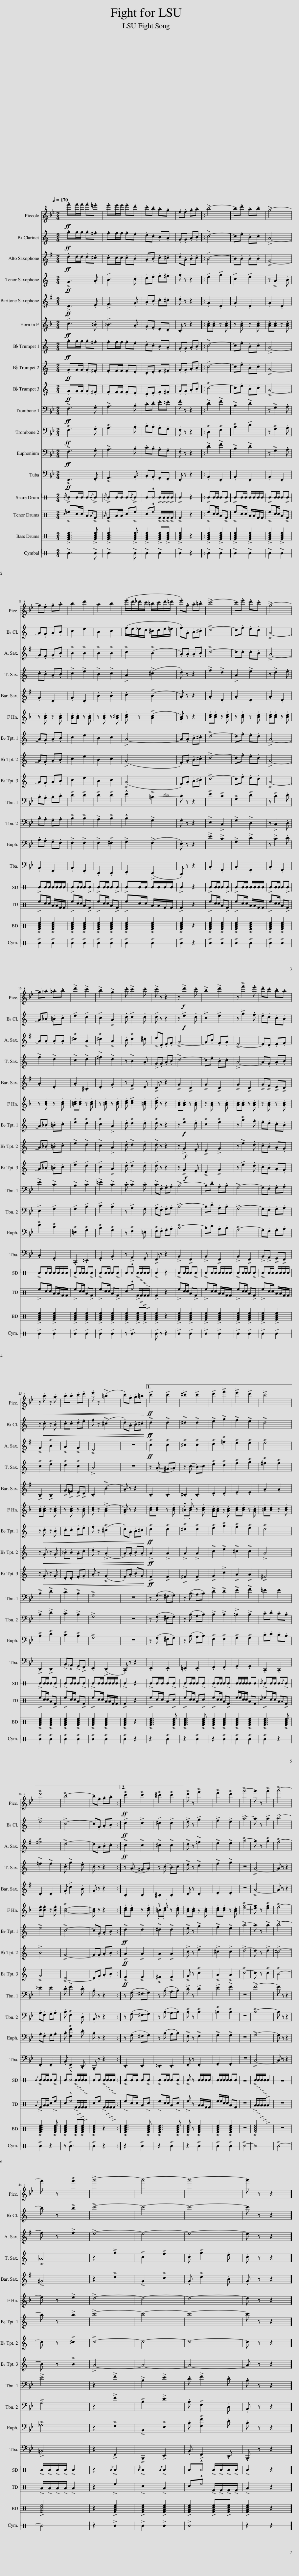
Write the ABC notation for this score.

X:1
%%score 1 2 3 4 5 ( 6 7 ) 8 9 10 11 12 13 14 15 16 17 18
L:1/8
Q:1/4=170
M:2/4
I:linebreak $
K:Bb
V:1 treble+8
V:2 treble transpose=-2
V:3 treble transpose=-9
V:4 treble transpose=-14
V:5 treble transpose=-21
V:6 treble transpose=-7
V:7 treble transpose="-7 "
V:8 treble transpose=-2
V:9 treble transpose=-2
V:10 treble transpose=-2
V:11 bass
V:12 bass
V:13 bass
V:14 bass
V:15 perc stafflines=1
K:none
V:16 perc
K:none
V:17 perc
K:none
V:18 perc stafflines=1
K:none
V:1
!ff! .f'f'/f'/ .f'.=e' | .e'e'/e'/ .e'.d' | .c'.b .a.g | .f.f .g.a |: !>!b4- | %5
 b.d' .a.b | !>!g4- |$ g.f .g.a | b2 d'2 | a2 b2 | %10
 (e'/d'/_d'/c'/ =b/c'/d'/=d'/ | .e').g .a.=b | !>!c'4- | c'.e' .d'.c' | !>!g4- |$ %15
 g._a .=a.b | !>!d'2 !>!c'2 | !>!b2 !>!g2 | .c' !>!c'2 .c' | !>!c' z z2 | %20
 z!f! !>!d'2 .c' | !>!b2 !>!d'2 | z !>!f'2 .e' | .d'.c' .b.a |$ z!<(! .b z .a | %25
 .b.b .c'.d' | .e' z (!>!=b2 | .c').g .a.=b!<)! |1!ff! !>!c'2 !>!c'2 | !>!^c'2 !>!c'2 | %30
 !>!d'2 !>!f'2 | !>!e'2 !>!d'2 | !>!c'4 |$ !>!d'4 | !>!b4- | %35
 b.f .g.a :|2!ff! !>!c'2 !>!c'2 | !>!^c'2 !>!c'2 || !>!d' z !>!f'2 | !>!e'2 !>!d'2 | %40
 !>!g'4- | g' z !>!g'2 | !>!a'4- |$ a' z !>!a'2 | !>!b'4- | %45
 b'4- | b'4- | b' z z2 |] %48
V:2
[K:C]!ff! .gg/g/ .g.^f | .ff/f/ .f.e | .d.c .B.A | .G.G .A.B |: !>!c4- | %5
 c.e .B.c | !>!A4- |$ A.G .A.B | c2 e2 | B2 c2 | %10
 (f/e/_e/d/ ^c/d/e/=e/ | .f).A .B.^c | !>!d4- | d.f .e.d | !>!A4- |$ %15
 A._B .=B.c | !>!e2 !>!d2 | !>!c2 !>!A2 | .d !>!d2 .d | !>!d z z2 | %20
 z!f! !>!e2 .d | !>!c2 !>!e2 | z !>!g2 .f | .e.d .c.B |$ z!<(! .c z .B | %25
 .c.c .d.e | .f z (!>!^c2 | .d).A .B.^c!<)! |1!ff! !>!d2 !>!d2 | !>!^d2 !>!d2 | %30
 !>!e2 !>!g2 | !>!f2 !>!e2 | !>!d4 |$ !>!e4 | !>!c4- | %35
 c.G .A.B :|2!ff! !>!d2 !>!d2 | !>!^d2 !>!d2 || !>!e z !>!g2 | !>!f2 !>!e2 | %40
 !>!a4- | a z !>!a2 | !>!b4- |$ b z !>!b2 | !>!c'4- | %45
 c'4- | c'4- | c' z z2 |] %48
V:3
[K:G]!ff! .dd/d/ .d.^c | .cc/c/ .c.B | .A.B .c.^c | .d.A .B.c |: !>!B4- | %5
 B.B .B.B | !>!G4- |$ G.F .G.B | !>!B2 !>!B2 | !>!B2 !>!B2 | %10
 !>!c2 (!>!B2 | .A).A .A.B | !>!c4- | c.c .c.B | !>!A4- |$ %15
 A.A .A.A | !>!^c2 !>!A2 | !>!^c2 !>!A2 | .B !>!c2 .^c | !>!d.D .E.F | %20
 !>!G4- | G.B .F.G | !>!E4- | E.D .E.F |$ !>!G2 !>!B2 | %25
 !>!A2 !>!G2 | !>!E4 | z4 |1!ff! !>!c2 !>!c2 | !>!^c2 !>!c2 | %30
 !>!d2 !>!=f2 | !>!e2 !>!e2 | !>!e4 |$ !>!^f4 | !>!d4- | %35
 d.A .B.c :|2!ff! !>!c2 !>!c2 | !>!^c2 !>!c2 || !>!d z !>!=f2 | !>!e2 !>!e2 | %40
 !>!g4- | g z !>!g2 | !>!f4- |$ f z !>!f2 | !>!e4- | %45
 e4- | e4- | e z z2 |] %48
V:4
[K:C]!ff! !>!G3 .A | !>!B3 .c | .d.e .f.^f | .g z z2 |: !>!e2 !>!g2 | %5
 !>!c2 !>!e2 | z !>!A2 .B |$ .c.B .A.B | !>!c2 !>!e2 | !>!B2 !>!c2 | %10
 !>!A2 (!>!^c2 | .d) z z2 | !>!f2 !>!d2 | !>!A2 !>!e2 | z !>!d2 .e |$ %15
 !>!f2 !>!d2 | !>!c2 !>!d2 | !>!^f2 !>!d2 | z !>!B2 .A | !>!G.G .A.B | %20
 !>!c4- | c.e .B.c | !>!A4- | A.G .A.B |$ !>!c2 !>!e2 | %25
 !>!d2 !>!c2 | !>!A4 | z4 |1 z (!-(!A !-(!^G!-)!A) | z (!-(!c !-(!B)!-)!c | %30
 !>!e2 !>!d2 | !>!f2 !>!g2 | !>!^f2 !>!f2 |$ !>!=f2 !>!f2 | .c !>!g2 .e | %35
 .c z z2 :|2 z (!-(!A !-(!^G!-)!A) | z (!-(!c !-(!B)!-)!c || !>!e z !>!d2 | !>!f2 !>!g2 | %40
 z4 | !>!A4- | A z z2 |$ !>!_A4 | z2 !>!g2 | %45
 !>!c2 !>!f2 | .c !>!g2 .e | .c z z2 |] %48
V:5
[K:G]!ff! !>!D3 .E | !>!F3 .G | .A.B .c.^c | .d z z2 |: .G2 .D2 | %5
 .G2 .D2 | .G2 .D2 |$ .G2 .D2 | .G2 .D2 | .B2 .B2 | %10
 .c2 (!>!B2 | .A) z z2 | .A2 .E2 | .A2 .E2 | .A2 .E2 |$ %15
 .A2 .E2 | .A2 .^C2 | .E2 .G2 | z !>!F2 .E | !>!D z z2 | %20
 !>!G2 !>!D2 | !>!G2 !>!D2 | !>!G2 !>!D2 | !>!G!>!F !>!E!>!D |$ !>!B,2 !>!B,2 | %25
 !>!G!>!=F !>!E!>!D | .C2 (!>!B2 | .A) z z2 |1 .C2 .C2 | .^C2 .C2 | %30
 .D2 .D2 | .E2 .E2 | .A2 .A2 |$ .D2 .D2 | .G !>!d2 .B | %35
 .G z z2 :|2 .C2 .C2 | .^C2 .C2 || .D z .D2 | .E2 .E2 | %40
 z4 | !>!A4- | A z z2 |$ !>!^G4 | z2 !>!d2 | %45
 !>!G2 !>!c2 | .G !>!d2 .B | .G z z2 |] %48
V:6
[K:F]!ff! !>!c3 .=B | !>!_B3 .A | .G.F .E.D | .C z z2 |: .[Ac].[Ac] z .[Ac] | %5
 z .[Ac] z .[Ac] | .[Ac].[Ac] z .[Ac] |$ z .[Ac] z .[Ac] | .[Ac].[Ac] z .[Ac] | z .[Ac] z .[A^c] | %10
 .[Bd] z (!>![Ac]2 | .[GB]) z z2 | .[Bd].[Bd] z .[Bd] | z .[Bd] z .[Bd] | .[Bd].[Bd] z .[Bd] |$ %15
 z .[Bd] z .[Bd] | .[=Bd].[Bd] z .[Bd] | z .[=Bd] z .[Bd] | .[ce] !>![ce]2 .[=Bd] | !>![ce] z z2 | %20
 .[Ac].[Ac] z .[Ac] | z .[Ac] z .[Ac] | .[Ac].[Ac] z .[Ac] | z .[Ac] z .[Ac] |$ .[Ac].[Ac] z .[Ac] | %25
 z .[Ac] z .[Ac] | .[Bd] z (!>![Ac]2 | .[GB]) z z2 |1 .[Bd].[Bd] z .[Bd] | z .d z .[=Bd] | %30
 .[Ac].[Ac] z .[Ac] | .[Bd].[Bd] z .[Ac] | .[=Bd].[Bd] z .[Bd] |$ .[Be].[Be] z .[Be] | !>![Ac]4- | %35
 [Ac] z z2 :|2 .[Bd].[Bd] z .[Bd] | z .d z .[=Bd] || .[Ac].[Ac] z .[Ac] | .[Bd].[Bd] z .[Ac] | %40
 !>![df]4- | [df] z !>![df]2 | !>!e4- |$ e z !>!e2 | !>!d4- | %45
 d4- | d4- | d z z2 |] %48
V:7
[K:F] x4 | x4 | x4 | x4 |: x4 | %5
 x4 | x4 |$ x4 | x4 | x4 | %10
 x4 | x4 | x4 | x4 | x4 |$ %15
 x4 | x4 | x4 | x4 | x4 | %20
 x4 | x4 | x4 | x4 |$ x4 | %25
 x4 | x4 | x4 |1 x4 | .=B.B x2 | %30
 x4 | x4 | x4 |$ x4 | x4 | %35
 x4 :|2 x4 | .=B.B x2 || x4 | x4 | %40
 x4 | x4 | x4 |$ x4 | x4 | %45
 x4 | x4 | x4 |] %48
V:8
[K:C]!ff! .gg/g/ .g.^f | .ff/f/ .f.e | .d.c .B.A | .G.G .A.B |: !>!c4- | %5
 c.e .B.c | !>!A4- |$ A.G .A.B | c2 e2 | B2 c2 | %10
 !>!A4- | A.A .B.^c | !>!d4- | d.f .e.d | !>!A4- |$ %15
 A._B .=B.c | !>!e2 !>!d2 | !>!c2 !>!A2 | .d !>!d2 .d | !>!d z z2 | %20
 z!f! !>!e2 .d | !>!c2 !>!e2 | z !>!g2 .f | .e.d .c.B |$ z!<(! .c z .B | %25
 .c.c .d.e | .f z (!>!^c2 | .d).A .B.^c!<)! |1!ff! !>!d2 !>!d2 | !>!^d2 !>!d2 | %30
 !>!e2 !>!g2 | !>!f2 !>!e2 | !>!d4 |$ !>!e4 | !>!c4- | %35
 c.G .A.B :|2!ff! !>!d2 !>!d2 | !>!^d2 !>!d2 || !>!e z !>!g2 | !>!f2 !>!e2 | %40
 !>!a4- | a z !>!a2 | !>!b4- |$ b z !>!b2 | !>!c'4- | %45
 c'4- | c'4- | c' z z2 |] %48
V:9
[K:C]!ff! .GG/G/ .G.^F | .FF/F/ .F.E | .D.E .F.^F | .G.G .A.B |: !>!c4- | %5
 c.e .B.c | !>!A4- |$ A.G .A.B | c2 e2 | B2 c2 | %10
 (!>!A4 | .F).A .B.^c | !>!d4- | d.f .e.d | !>!A4- |$ %15
 A._B .=B.c | !>!e2 !>!d2 | !>!c2 !>!A2 | .d !>!d2 .d | !>!d z z2 | %20
 z!f! !>!G2 .F | !>!E2 !>!G2 | z !>!e2 .d | .c.B .A.G |$ z!<(! .G z .G | %25
 ._B.B .A.c | .d z (!>!A2 | .A).A .B.A!<)! |1!ff! !>!A2 !>!A2 | !>!A2 !>!A2 | %30
 !>!c2 !>!e2 | !>!^c2 !>!c2 | !>!A4 |$ !>!B4 | !>!G4- | %35
 G.G .A.B :|2!ff! !>!A2 !>!A2 | !>!A2 !>!A2 || !>!c z !>!e2 | !>!^c2 !>!c2 | %40
 !>!d4- | d z !>!d2 | !>!^c4- |$ c z !>!^c2 | !>!c4- | %45
 c4- | c4- | c z z2 |] %48
V:10
[K:C]!ff! .GG/G/ .G.^F | .FF/F/ .F.E | .D.E .F.^F | .G.G .A.B |: !>!c4- | %5
 c.e .B.c | !>!A4- |$ A.G .A.B | c2 e2 | B2 c2 | %10
 (!>!A4 | .F).A .B.^c | !>!d4- | d.f .e.d | !>!A4- |$ %15
 A._B .=B.c | !>!e2 !>!d2 | !>!c2 !>!A2 | .d !>!d2 .d | !>!d z z2 | %20
 z!f! !>!G2 .F | !>!E2 !>!G2 | z !>!e2 .d | .c.B .A.G |$ z!<(! .G z .G | %25
 .E.E .F.G | .A z (!>!G2 | .F).A .B.G!<)! |1!ff! !>!F2 !>!F2 | !>!^F2 !>!F2 | %30
 !>!G2 !>!c2 | !>!A2 !>!A2 | !>!^F4 |$ !>!G4 | !>!E4- | %35
 E.G .A.B :|2!ff! !>!F2 !>!F2 | !>!^F2 !>!F2 || !>!G z !>!c2 | !>!A2 !>!A2 | %40
 !>!c4- | c z !>!c2 | !>!B4- |$ B z !>!B2 | !>!A4- | %45
 A4- | A4- | A z z2 |] %48
V:11
!ff! !>!F,3 .G, | !>!A,3 .B, | .C.D .E.=E | .F z z2 |: !>!D2 !>!F2 | %5
 !>!B,2 !>!D2 | z !>!G,2 .A, |$ .B,.A, .B,.C | !>!D2 !>!D2 | !>!D2 !>!D2 | %10
 !^!E2 !-(!!>!=B,2 | !-)!.C z z2 | !>!E2 !>!C2 | !>!G,2 !>!D2 | z !>!C2 .D |$ %15
 !>!E2 !>!C2 | !>!B,2 !>!C2 | !>!=E2 !>!C2 | .C !>!C2 .C | !>!C.F, .G,.A, | %20
 !>!B,4- | B,.D .A,.B, | !>!G,4- | G,.F, .G,.A, |$ !>!B,2 !>!D2 | %25
 !>!C2 !>!B,2 | !>!G,4 | z4 |1 z (!-(!G, !-(!^F,!-)!G,) | z (!-(!B, !-(!A,!-)!B,) | %30
 !>!D2 !>!D2 | !>!E2 !>!F2 | =E2 E2 |$ _E2 E2 | .D !>!F2 .D | %35
 .B, z z2 :|2 z (!-(!G, !-(!^F,!-)!G,) | z (!-(!B, !-(!A,!-)!B,) || !>!D z !>!D2 | !>!E2 !>!F2 | %40
 z4 | !>!F4- | F z z2 |$ !>!E4 | z2 !>!F2 | %45
 !>!B,2 !>!E2 | .D !>!F2 .D | .B, z z2 |] %48
V:12
!ff! !>!F,3 .G, | !>!A,3 .B, | .C.B, .A,.G, | .F, z z2 |: !>!D,2 !>!F,2 | %5
 !>!B,2 !>!D2 | z !>!G,2 .A, |$ .B,.A, .G,.A, | !>!B,2 !>!B,2 | !>!A,2 !>!B,2 | %10
 !^!B,2 !>!G,2 | .G, z z2 | !>!E,2 !>!C,2 | !>!G,2 !>!D,2 | z !>!C,2 .D, |$ %15
 !>!E,2 !>!G,2 | !>!G,2 !>!B,2 | !>!C2 !>!B,2 | z !>!A,2 .G, | !>!A,.F, .G,.A, | %20
 !>!B,4- | B,.D .A,.B, | !>!G,4- | G,.F, .G,.A, |$ !>!B,2 !>!D2 | %25
 !>!C2 !>!B,2 | !>!G,4 | z4 |1 z (!-(!G, !-(!^F,!-)!G,) | z (!-(!B, !-(!A,!-)!B,) | %30
 !>!B,2 !>!B,2 | !>!=B,2 !>!B,2 | .C.D .C.B, |$ .A,.F, .G,.A, | .B, !>!F,2 .D, | %35
 .B,, z z2 :|2 z (!-(!G, !-(!^F,!-)!G,) | z (!-(!B, !-(!A,!-)!B,) || !>!B, z !>!B,2 | !>!=B,2 !>!B,2 | %40
 z4 | !>!B,4- | B, z z2 |$ !>!A,4 | z2 !>!F2 | %45
 !>!B,2 !>!E2 | .B, !>!F,2 .D, | .B,, z z2 |] %48
V:13
!ff! !>!F,3 .G, | !>!A,3 .B, | .C.B, .A,.G, | .F, z z2 |: !>!D2 !>!F2 | %5
 !>!B,2 !>!D2 | z !>!G,2 .A, |$ .B,.A, .G,.F, | !>!F,2 !>!F,2 | !>!F,2 !>!^F,2 | %10
 !>!G,2 (!>!F,2 | .E,) z z2 | !>!E2 !>!C2 | !>!G,2 !>!D2 | z !>!C2 .D |$ %15
 !>!E2 !>!C2 | !>!=E,2 !>!G,2 | !>!B,2 !>!G,2 | z !>!F,2 .=E, | !>!F,.F, .G,.A, | %20
 !>!B,4- | B,.D .A,.B, | !>!G,4- | G,.F, .G,.A, |$ !>!B,2 !>!D2 | %25
 !>!C2 !>!B,2 | !>!G,4 | z4 |1 z (G, ^F,G,) | z (B, A,B,) | %30
 !>!F,2 !>!F,2 | !>!G,2 !>!G,2 | .C.D .C.B, |$ .A,.F, .G,.A, | .B, !>![F,F]2 .D | %35
 .B, z z2 :|2 z (G, ^F,G,) | z (B, A,B,) || !>!F, z !>!F,2 | !>!G,2 !>!G,2 | %40
 z4 | !>!G,4- | G, z z2 |$ !>!_G,4 | z2 !>!F,2 | %45
 !>!B,,2 !>!E,2 | .B, !>![F,F]2 .D | .B, z z2 |] %48
V:14
!ff! !>!F,,3 .G,, | !>!A,,3 .B,, | .C,.B,, .A,,.G,, | .F,, z z2 |: .B,,2 .F,,2 | %5
 .B,,2 .F,,2 | .B,,2 .F,,2 |$ .B,,2 .F,,2 | .B,,2 .F,,2 | .D,,2 .D,,2 | %10
 .E,,2 (!>!D,,2 | .C,,) z z2 | .C,2 .G,,2 | .C,2 .G,,2 | .C,2 .G,,2 |$ %15
 .C,2 .G,,2 | .C,,2 .=E,,2 | .G,,2 .B,,2 | z !>!A,,2 .G,, | !>!F,, z z2 | %20
 !>!B,,2 !>!F,,2 | !>!B,,2 !>!F,,2 | !>!B,,2 !>!F,,2 | !>!B,,!>!A,, !>!G,,!>!F,, |$ !>!D,,2 !>!D,,2 | %25
 !>!B,,!>!_A,, !>!G,,!>!F,, | .E,,2 (!>!D,,2 | .C,,) z z2 |1 .E,,2 .E,,2 | .=E,,2 .E,,2 | %30
 .F,,2 .F,,2 | .G,,2 .G,,2 | .C,,2 .C,,2 |$ .F,,2 .F,,2 | .B,, !>!F,,2 .D,, | %35
 .B,,, z z2 :|2 .E,,2 .E,,2 | .=E,,2 .E,,2 || .F,, z .F,,2 | .G,,2 .G,,2 | %40
 z4 | !>!C,4- | C, z z2 |$ !>!=B,,4 | z2 !>!F,,2 | %45
 !>!B,,,2 !>!E,,2 | .B,, !>!F,,2 .D,, | .B,,, z z2 |] %48
V:15
[K:C]{/E} !>!EE/E/ E{/E}!>!E |{/E} !>!EE/E/ E{/E}!>!E | E!^!^E !>!E/!>!E/!>!E/!>!E/ | !>!E2 z2 |: !>!EE/E/ E!>!E | %5
 !>!EE/E/ E/E/E/E/ | !>!EE/E/ E!>!E |$ !>!EE/E/ E/E/E/E/ | !>!EE/E/ E!>!E | !>!EE/E/ E!>!E | %10
 !>!EE/E/ E/E/E/E/ | !>!E2 z2 | !>!EE/E/ E!>!E | !>!EE/E/ E/E/E/E/ | !>!EE/E/ E!>!E |$ %15
 !>!EE/E/ E/E/E/E/ | !>!EE/E/ E!>!E | !>!EE/E/ E!>!E | E!^!^E !>!E/!>!E/!>!E/!>!E/ | !>!E2 z2 | %20
 !>!EE/E/ E!>!E | !>!EE/E/ E/E/E/E/ | !>!EE/E/ E!>!E | !>!EE/E/ E/E/E/E/ |$ !>!EE/E/ E!>!E | %25
 !>!EE/E/ E!>!E | !>!EE/E/ E/E/E/E/ | !>!E2 z2 |1 !>!EE/E/ E!>!E | !>!EE/E/ E!>!E | %30
 !>!EE/E/ E!>!E | E/E/E/E/ EE |{/E} !>!EE/E/ E{/E}!>!E |${/E} !>!EE/E/ E!>!E | E!^!^E !>!E/!>!E/!>!E/!>!E/ | %35
 EE !>!E/!>!E/!>!E/!>!E/ :|2 !>!EE/E/ E!>!E | !>!EE/E/ E!>!E || !>!E z E/E/E/E/ | E/E/E/E/ EE | %40
 z4 | !>!E/!>!E/!>!E/!>!E/ !>!E2 | z4 |$ !>!E/!>!E/!>!E/!>!E/ !>!E2 | z2{/E} !>!E2 | %45
{/E} !>!E2{/E} !>!E2 | E!^!^E !>!E/!>!E/!>!E/!>!E/ | !>!E2 z2 |] %48
V:16
[K:C]{c} !>!ec/c/ A{A}!>!F |{A} !>!FA/A/ c!>!e | c!^!^e !>!F/!>!F/!>!F/!>!F/ | !>!F2 z2 |: !>!ec/c/ A!>!F | %5
 !>!ec/c/ A/A/F/F/ | !>!ec/c/ A!>!F |$ !>!ec/c/ A/A/F/F/ | !>!ec/c/ A!>!F | !>!ec/c/ A!>!F | %10
 !>!ec/c/ A/A/F/F/ | !>!F2 z2 | !>!ec/c/ A!>!F | !>!ec/c/ A/A/F/F/ | !>!ec/c/ A!>!F |$ %15
 !>!ec/c/ A/A/F/F/ | !>!ec/c/ A!>!F | !>!ec/c/ A!>!F | c!^!^e !>!F/!>!F/!>!F/!>!F/ | !>!F2 z2 | %20
 !>!ec/c/ A!>!F | !>!ec/c/ A/A/F/F/ | !>!ec/c/ A!>!F | !>!ec/c/ A/A/F/F/ |$ !>!ec/c/ A!>!F | %25
 !>!ec/c/ A!>!F | !>!ec/c/ A/A/F/F/ | !>!F2 z2 |1 !>!ec/c/ A!>!c | !>!ec/c/ A!>!c | %30
 !>!ec/c/ A!>!F | e/e/c/c/ AF |{c} !>!ec/c/ A{A}!>!F |${A} !>!FA/A/ c!>!e | c!^!^e !>!F/!>!F/!>!F/!>!F/ | %35
 ce !>!F/!>!F/!>!F/!>!F/ :|2 !>!ec/c/ A!>!c | !>!ec/c/ A!>!c || !>!e z A/A/F/F/ | e/e/c/c/ AF | %40
 z4 | !>!A/!>!A/!>!A/!>!A/ !>!A2 | z4 |$ !>!A/!>!A/!>!A/!>!A/ !>!A2 | z2 !>!e2 | %45
 !>!c2 !>!A2 | c!^!^e !>!F/!>!F/!>!F/!>!F/ | !>!A2 z2 |] %48
V:17
[K:C] !>![FAce]3 !>![FAce] | !>![FAce]3 !>![FAce] | !>![FAce]2 !>![FAce]!>![FAce] | !>![FAce]2 z2 |: !>![FAce]2 !>![FAce]2 | %5
 !>![FAce]2 !>![FAce]2 | !>![FAce]2 !>![FAce]2 |$ !>![FAce]2 !>![FAce]2 | !>![FAce]2 !>![FAce]2 | !>![FAce]2 !>![FAce]2 | %10
 !>![FAce]2 !>![FAce]2 | !>![FAce]2 z2 | !>![FAce]2 !>![FAce]2 | !>![FAce]2 !>![FAce]2 | !>![FAce]2 !>![FAce]2 |$ %15
 !>![FAce]2 !>![FAce]2 | !>![FAce]2 !>![FAce]2 | !>![FAce]2 !>![FAce]2 | !>![FAce]2 !>![FAce]!>![FAce] | !>![FAce]2 z2 | %20
 !>![FAce]2 !>![FAce]2 | !>![FAce]2 !>![FAce]2 | !>![FAce]2 !>![FAce]2 | !>![FAce]2 !>![FAce]2 |$ !>![FAce]2 !>![FAce]2 | %25
 !>![FAce]2 !>![FAce]2 | !>![FAce]2 !>![FAce]2 | !>![FAce]2 z2 |1 !>![FAce]3 !>![FAce] | !>![FAce]3 !>![FAce] | %30
 !>![FAce]2 !>![FAce]2 | !>![FAce]2 !>![FAce]2 | !>![FAce]3 !>![FAce] |$ !>![FAce]3 !>![FAce] | !>![FAce]2 !>![FAce]!>![FAce] | %35
 !>![FAce]2 z2 :|2 !>![FAce]3 !>![FAce] | !>![FAce]3 !>![FAce] || !>![FAce] z !>![FAce]2 | !>![FAce]2 !>![FAce]2 | %40
 z4 | !>![FAce]4 | z4 |$ !>![FAce]4 | z2 !>![FAce]2 | %45
 !>![FAce]2 !>![FAce]2 | !>![FAce]2 !>![FAce]!>![FAce] | !>![FAce]2 z2 |] %48
V:18
[K:C] !>!E3 !>!E | !>!E3 !>!E | !>!E2 !>!E2 | !>!E2 z2 |: !>!E2 !>!E2 | %5
 !>!E2 !>!E2 | !>!E2 !>!E2 |$ !>!E2 !>!E2 | !>!E2 !>!E2 | !>!E2 !>!E2 | %10
 !>!E2 !>!E2 | !>!E2 z2 | !>!E2 !>!E2 | !>!E2 !>!E2 | !>!E2 !>!E2 |$ %15
 !>!E2 !>!E2 | !>!E2 !>!E2 | !>!E2 !>!E2 | z !>!E3 | !>!E z z2 | %20
 !>!E2 !>!E2 | !>!E2 !>!E2 | !>!E2 !>!E2 | !>!E2 !>!E2 |$ !>!E2 !>!E2 | %25
 !>!E2 !>!E2 | !>!E2 !>!E2 | !>!E2 z2 |1 z2 !>!E2 | z2 !>!E2 | %30
 z2 !>!E2 | !>!E2 !>!E2 | !>!E2 z2 |$ !>!E2 z2 | z !>!E3 | %35
 !>!E2 z2 :|2 z2 !>!E2 | z2 !>!E2 || z2 !>!E2 | !>!E2 !>!E2 | %40
 !>!E4- | E4 | !>!E4- |$ E4 | z2 !>!E2 | %45
 !>!E2 !>!E2 | !>!E4 | z2 z2 |] %48
